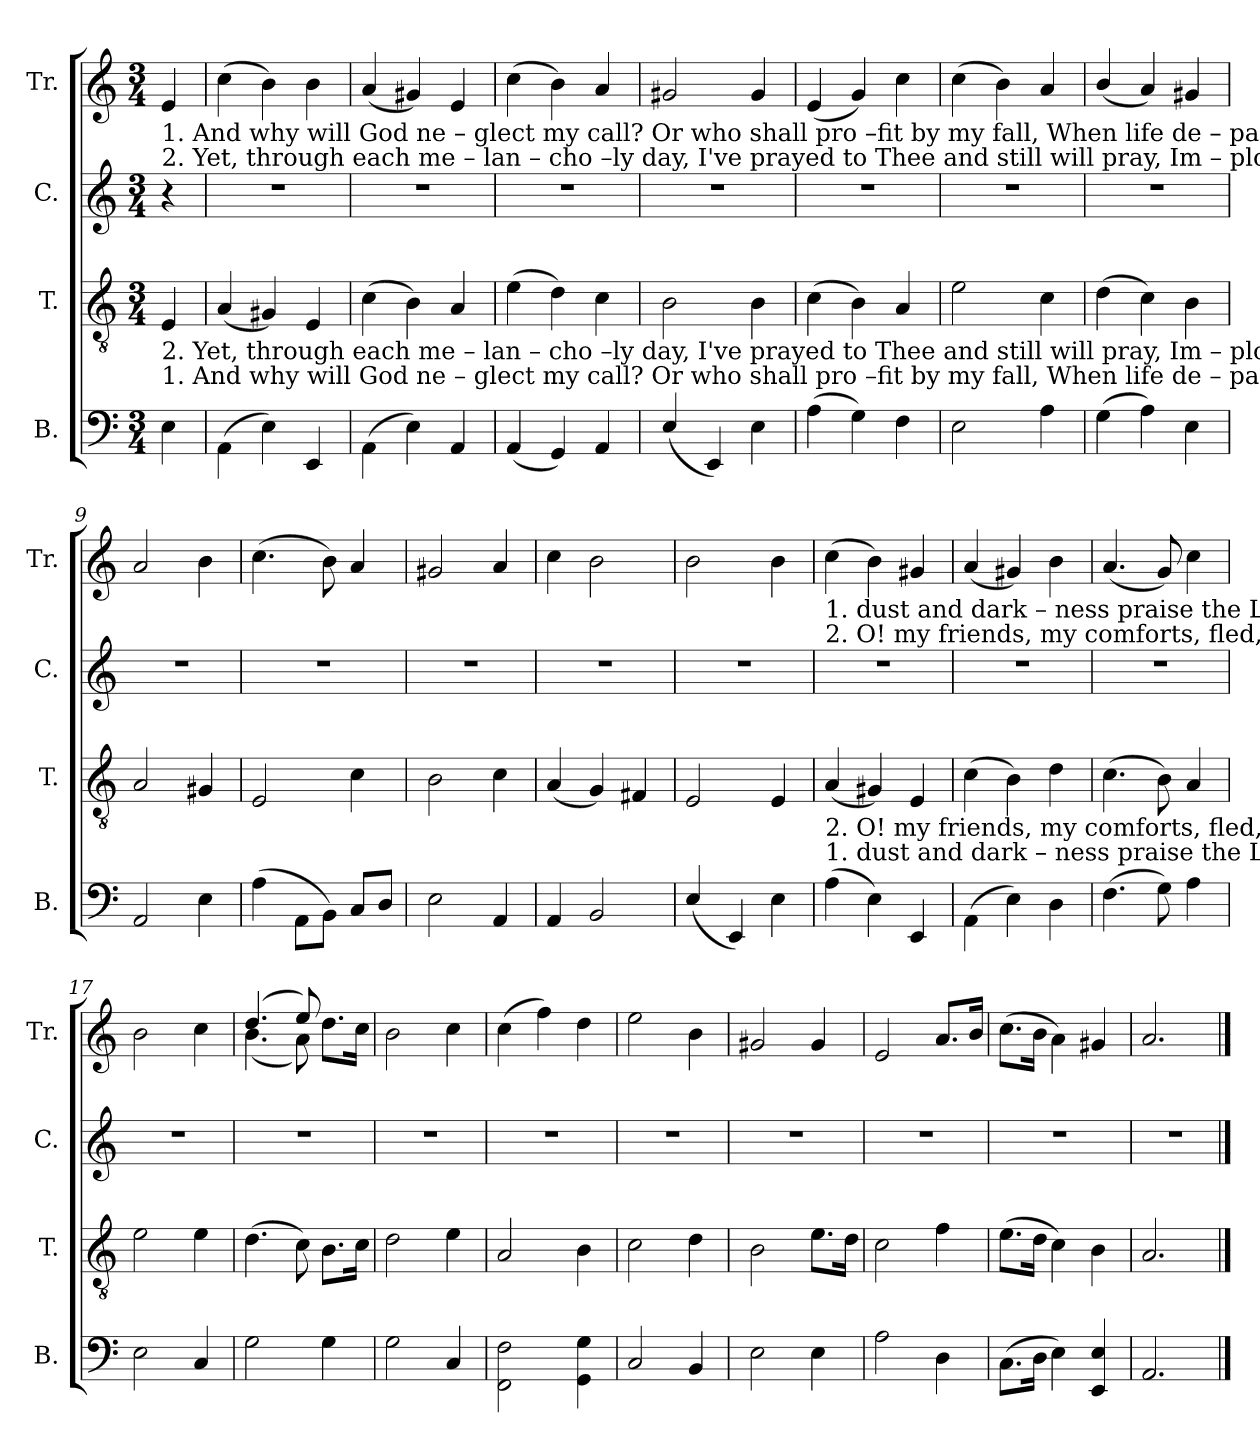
**kern	**kern	**kern	**kern
*part4	*part3	*part2	*part1
*staff4	*staff3	*staff2	*staff1
*I"B.	*I"T.	*I"C.	*I"Tr.
*I'B.	*I'T.	*I'C.	*I'Tr.
*clefF4	*clefGv2	*clefG2	*clefG2
*k[]	*k[]	*k[]	*k[]
*M3/4	*M3/4	*M3/4	*M3/4
*MM120	*MM120	*MM120	*MM120
=1	=1	=1	=1
!	!	!	!LO:TX:b:t=1. And  why   will  God   ne – glect  my call?   Or who shall pro –fit   by     my  fall,  When life     de – parts and love ex – pires?  Can
!	!	!	!LO:TX:b:t=2. Yet, through each me – lan – cho –ly  day,   I've prayed to Thee and still  will  pray,  Im – plo –  ring    still  thy kind re –  turn,   But
!	!LO:TX:b:t=2. Yet, through each me – lan – cho –ly  day,   I've prayed to Thee and still  will  pray,  Im – plo –  ring    still  thy kind re –  turn,   But	!	!
!	!LO:TX:b:t=1. And  why   will  God   ne – glect  my call?   Or who shall pro –fit   by     my  fall,  When life     de – parts and love ex – pires?  Can	!	!
4E\	4E/	4r	4e/
=2	=2	=2	=2
(>4AA\	(<4A/	2.r	(>4cc\
4E\)	4G#X/)	.	4b\)
4EE/	4E/	.	4b\
=3	=3	=3	=3
(>4AA\	(>4c\	2.r	(<4a/
4E\)	4B\)	.	4g#X/)
4AA/	4A/	.	4e/
=4	=4	=4	=4
(<4AA/	(>4e\	2.r	(>4cc\
4GG/)	4d\)	.	4b\)
4AA/	4c\	.	4a/
=5	=5	=5	=5
(<4E/	2B\	2.r	2g#X/
4EE/)	.	.	.
4E\	4B\	.	4g#/
=6	=6	=6	=6
(>4A\	(>4c\	2.r	(<4e/
4G\)	4B\)	.	4g/)
4F\	4A/	.	4cc\
=7	=7	=7	=7
2E\	2e\	2.r	(>4cc\
.	.	.	4b\)
4A\	4c\	.	4a/
=8	=8	=8	=8
(>4G\	(>4d\	2.r	(<4b/
4A\)	4c\)	.	4a/)
4E\	4B\	.	4g#X/
=9	=9	=9	=9
2AA/	2A/	2.r	2a/
4E\	4G#X/	.	4b\
=10	=10	=10	=10
(>4A\	2E/	2.r	(>4.cc\
8AA\L	.	.	.
8BB\J)	.	.	8b\)
8C/L	4c\	.	4a/
8D/J	.	.	.
=11	=11	=11	=11
2E\	2B\	2.r	2g#X/
4AA/	4c\	.	4a/
=12	=12	=12	=12
4AA/	(<4A/	2.r	4cc\
2BB/	4G/)	.	2b\
.	4F#X/	.	.
=13	=13	=13	=13
(<4E/	2E/	2.r	2b\
4EE/)	.	.	.
4E\	4E/	.	4b\
!!LO:LB:g=z
=14	=14	=14	=14
!	!	!	!LO:TX:b:t=1. dust     and  dark – ness  praise the Lord? Or  wake    or    brighten  at  his word,  And tune  the   harp  with  heaven  –  ly   choirs?
!	!	!	!LO:TX:b:t=2. O!       my  friends, my   comforts,  fled,  And  all     my    kindred   of  the dead   Re – call   my   wandering  thoughts   to  mourn.
!	!LO:TX:b:t=2. O!       my  friends, my   comforts,  fled,  And  all     my    kindred   of  the dead   Re – call   my   wandering  thoughts   to  mourn.	!	!
!	!LO:TX:b:t=1. dust     and  dark – ness  praise the Lord? Or  wake    or    brighten  at  his word,  And tune  the   harp  with  heaven  –  ly   choirs?	!	!
(>4A\	(<4A/	2.r	(>4cc\
4E\)	4G#X/)	.	4b\)
4EE/	4E/	.	4g#X/
=15	=15	=15	=15
(>4AA\	(>4c\	2.r	(<4a/
4E\)	4B\)	.	4g#X/)
4D\	4d\	.	4b\
=16	=16	=16	=16
(>4.F\	(>4.c\	2.r	(<4.a/
8G\)	8B\)	.	8g/)
4A\	4A/	.	4cc\
=17	=17	=17	=17
2E\	2e\	2.r	2b\
4C/	4e\	.	4cc\
=18	=18	=18	=18
*	*	*	*^
2G\	(>4.d\	2.r	(>4.dd/	(<4.b\
.	8c\)	.	8ee/)	8a\)
4G\	8.B\L	.	8.dd\L	4ryy
.	16c\Jk	.	16cc\Jk	.
*	*	*	*v	*v
=19	=19	=19	=19
2G\	2d\	2.r	2b\
4C/	4e\	.	4cc\
=20	=20	=20	=20
2FF\ 2F\	2A/	2.r	(>4cc\
.	.	.	4ff\)
4GG\ 4G\	4B\	.	4dd\
=21	=21	=21	=21
2C/	2c\	2.r	2ee\
4BB/	4d\	.	4b\
=22	=22	=22	=22
2E\	2B\	2.r	2g#X/
4E\	8.e\L	.	4g#/
.	16d\Jk	.	.
=23	=23	=23	=23
2A\	2c\	2.r	2e/
4D\	4f\	.	8.a/L
.	.	.	16b/Jk
=24	=24	=24	=24
(>8.C\L	(>8.e\L	2.r	(>8.cc\L
16D\Jk	16d\Jk	.	16b\Jk
4E\)	4c\)	.	4a\)
4EE/ 4E/	4B\	.	4g#X/
=25	=25	=25	=25
2.AA/	2.A/	2.r	2.a/
==	==	==	==
*-	*-	*-	*-
